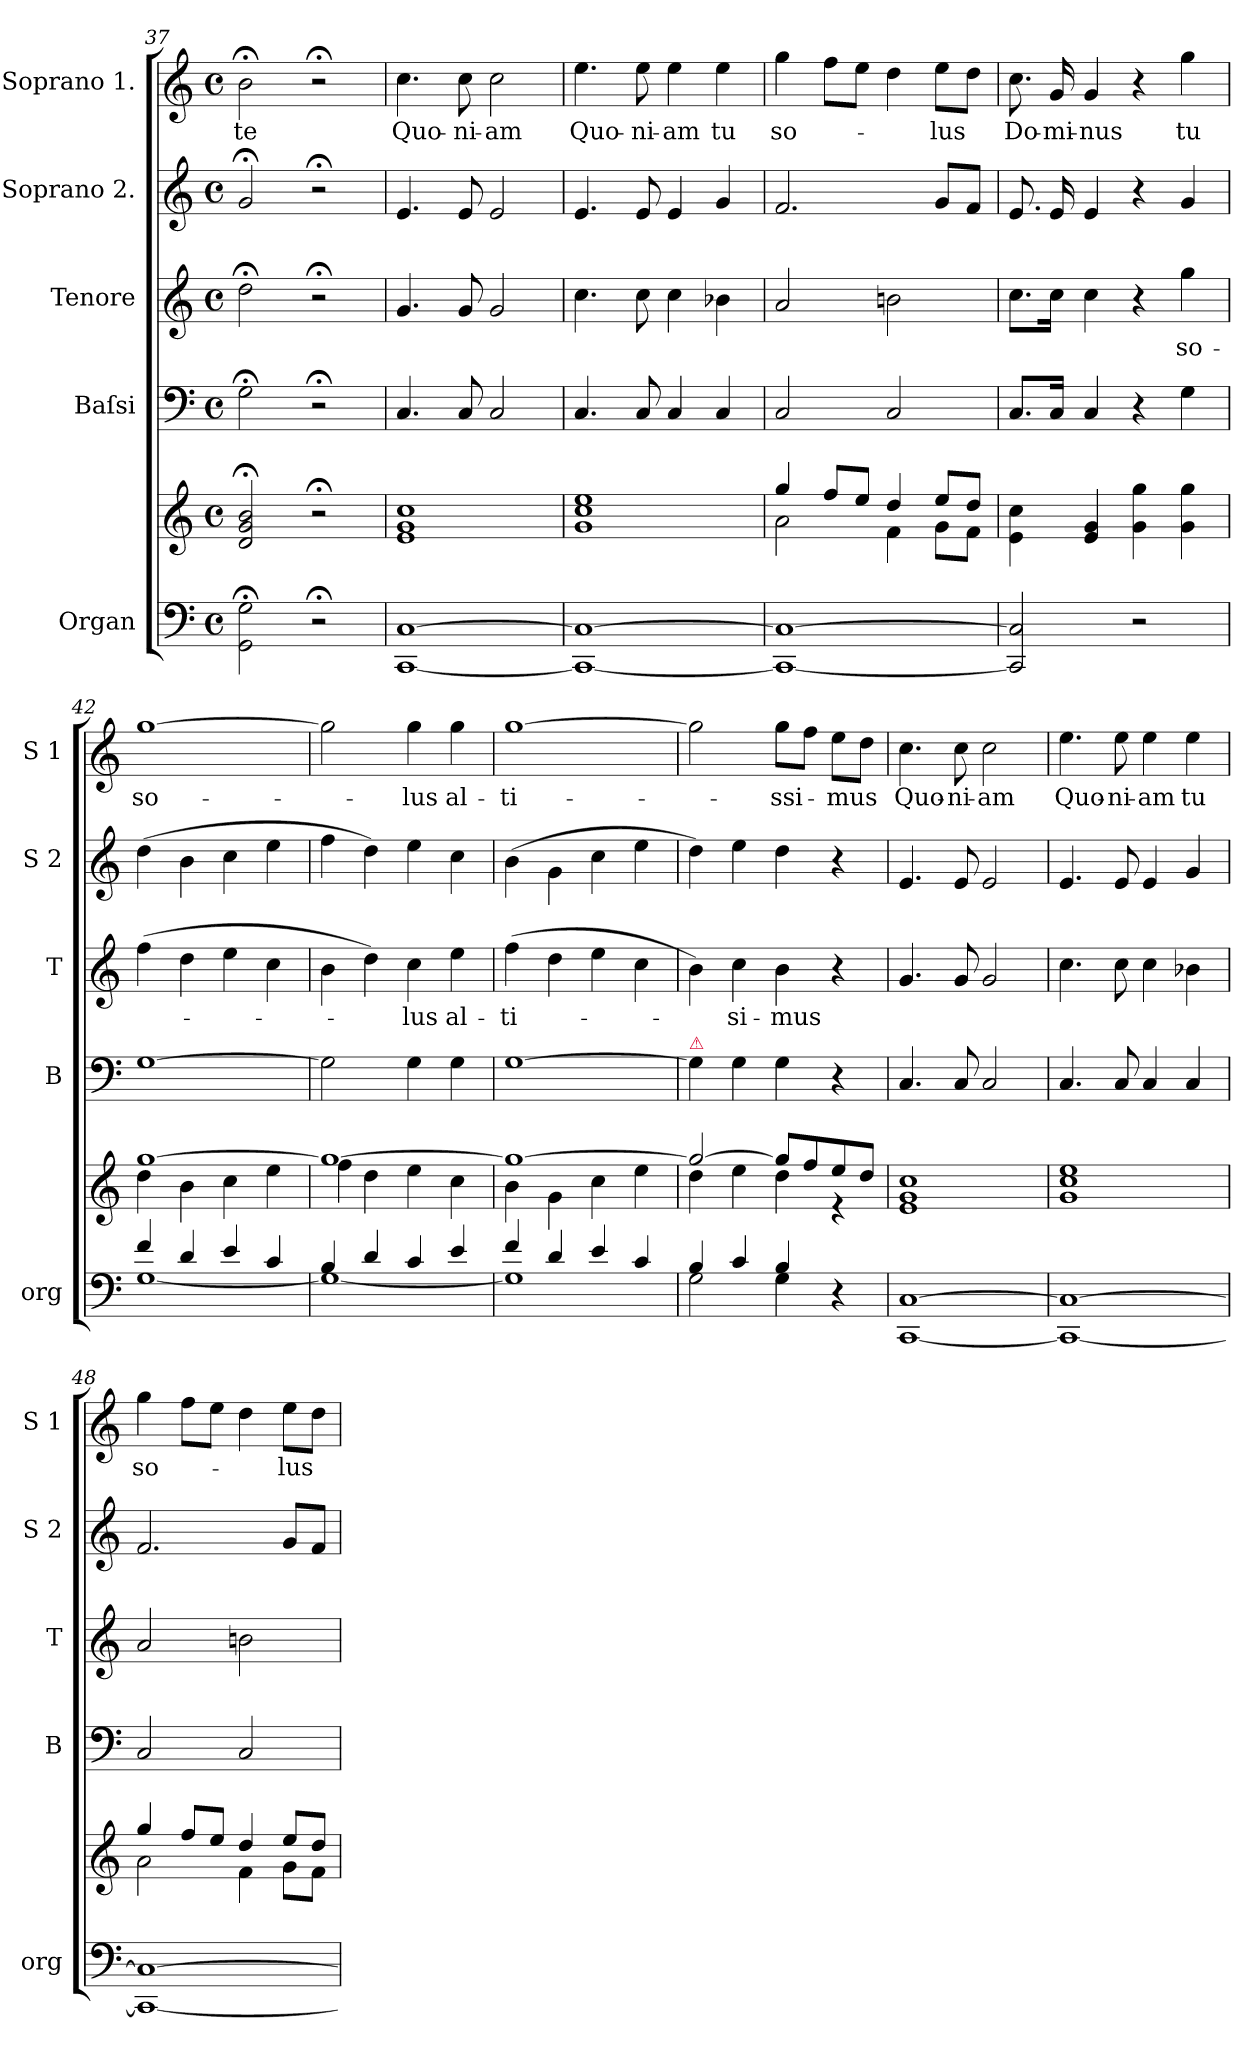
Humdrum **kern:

**kern	**kern	**kern	**kern	**text	**kern	**kern	**text
*part5	*part5	*part4	*part3	*part3	*part2	*part1	*part1
*staff6	*staff5	*staff4	*staff3	*staff3	*staff2	*staff1	*staff1
*I"Organ	*	*I"Baſsi	*I"Tenore	*	*I"Soprano 2.	*I"Soprano 1.	*
*I'org	*	*I'B	*I'T	*	*I'S 2	*I'S 1	*
*clefF4	*clefG2	*clefF4	*clefG2	*	*clefG2	*clefG2	*
*	*	*	*ITrd7c12	*	*	*	*
*k[]	*k[]	*k[]	*k[]	*	*k[]	*k[]	*
*C:	*C:	*C:	*C:	*	*C:	*C:	*
*M4/4	*M4/4	*M4/4	*M4/4	*	*M4/4	*M4/4	*
*met(c)	*met(c)	*met(c)	*met(c)	*	*met(c)	*met(c)	*
=37	=37	=37	=37	=37	=37	=37	=37
2GG;<\ 2G;<\	2d;</ 2g;</ 2b;</	2G;<\	2d;<\	.	2g;</	2b;<\	te
2r;<	2r;<	2r;<	2r;<	.	2r;<	2r;<	.
=38	=38	=38	=38	=38	=38	=38	=38
[<1CC [>1C	1e 1g 1cc	4.C/	4.G/	.	4.e/	4.cc\	Quo-
.	.	8C/	8G/	.	8e/	8cc\	-ni-
.	.	2C/	2G/	.	2e/	2cc\	-am
=39	=39	=39	=39	=39	=39	=39	=39
1CC_< 1C_>	1g 1cc 1ee	4.C/	4.c\	.	4.e/	4.ee\	Quo-
.	.	8C/	8c\	.	8e/	8ee\	-ni-
.	.	4C/	4c\	.	4e/	4ee\	-am
.	.	4C/	4B-X\	.	4g/	4ee\	tu
=40	=40	=40	=40	=40	=40	=40	=40
*	*^	*	*	*	*	*	*
1CC_ 1C_	4gg/	2a\	2C/	2A/	.	2.f/	4gg\	so-
.	8ff/L	.	.	.	.	.	8ff\L	.
.	8ee/J	.	.	.	.	.	8ee\J	.
.	4dd/	4f\	2C/	2Bn\	.	.	4dd\	.
.	8ee/L	8g\L	.	.	.	8g/L	8ee\L	-lus
.	8dd/J	8f\J	.	.	.	8f/J	8dd\J	.
*	*v	*v	*	*	*	*	*	*
=41	=41	=41	=41	=41	=41	=41	=41
2CC]/ 2C]/	4e\ 4cc\	8.C/L	8.c\L	.	8.e/	8.cc\	Do-
.	.	16C/Jk	16c\Jk	.	16e/	16g/	-mi-
.	4e/ 4g/	4C/	4c\	.	4e/	4g/	-nus
2r	4g\ 4gg\	4r	4r	.	4r	4r	.
.	4g\ 4gg\	4G\	4g\	so-	4g/	4gg\	tu
=42	=42	=42	=42	=42	=42	=42	=42
*^	*^	*	*	*	*	*	*
4f/	[<1G	[>1gg	4dd\	[1G	(>4f\	.	(>4dd\	[1gg	so-
4d/	.	.	4b\	.	4d\	.	4b\	.	.
4e/	.	.	4cc\	.	4e\	.	4cc\	.	.
4c/	.	.	4ee\	.	4c\	.	4ee\	.	.
=43	=43	=43	=43	=43	=43	=43	=43	=43	=43
4B/	1G_	1gg_>	4ff\	2G\]	4B\	.	4ff\	2gg\]	.
4d/	.	.	4dd\	.	4d\)	.	4dd\)	.	.
4c/	.	.	4ee\	4G\	4c\	-lus	4ee\	4gg\	-lus
4e/	.	.	4cc\	4G\	4e\	al-	4cc\	4gg\	al-
=44	=44	=44	=44	=44	=44	=44	=44	=44	=44
4f/	1G]	1gg_>	4b\	[1G	(>4f\	-ti-	(>4b\	[1gg	-ti-
4d/	.	.	4g\	.	4d\	.	4g\	.	.
4e/	.	.	4cc\	.	4e\	.	4cc\	.	.
4c/	.	.	4ee\	.	4c\	.	4ee\	.	.
=45	=45	=45	=45	=45	=45	=45	=45	=45	=45
!	!	!	!	!LO:TX:a:color=crimson:t=⚠	!	!	!	!	!
4B/	2G\	2gg/_	4dd\	4G\]	4B\)	.	4dd\)	2gg\]	.
4c/	.	.	4ee\	4G\	4c\	-si-	4ee\	.	.
4B/	4G\	8gg/L]	4dd\	4G\	4B\	-mus	4dd\	8gg\L	-ssi-
.	.	8ff/	.	.	.	.	.	8ff\J	.
4r	4ryy	8ee/	4r	4r	4r	.	4r	8ee\L	-mus
.	.	8dd/J	.	.	.	.	.	8dd\J	.
*v	*v	*	*	*	*	*	*	*	*
*	*v	*v	*	*	*	*	*	*
=46	=46	=46	=46	=46	=46	=46	=46
[<1CC [>1C	1e 1g 1cc	4.C/	4.G/	.	4.e/	4.cc\	Quo-
.	.	8C/	8G/	.	8e/	8cc\	-ni-
.	.	2C/	2G/	.	2e/	2cc\	-am
=47	=47	=47	=47	=47	=47	=47	=47
1CC_< 1C_>	1g 1cc 1ee	4.C/	4.c\	.	4.e/	4.ee\	Quo-
.	.	8C/	8c\	.	8e/	8ee\	-ni-
.	.	4C/	4c\	.	4e/	4ee\	-am
.	.	4C/	4B-X\	.	4g/	4ee\	tu
=48	=48	=48	=48	=48	=48	=48	=48
*	*^	*	*	*	*	*	*
1CC_ 1C_	4gg/	2a\	2C/	2A/	.	2.f/	4gg\	so-
.	8ff/L	.	.	.	.	.	8ff\L	.
.	8ee/J	.	.	.	.	.	8ee\J	.
.	4dd/	4f\	2C/	2Bn\	.	.	4dd\	.
.	8ee/L	8g\L	.	.	.	8g/L	8ee\L	-lus
.	8dd/J	8f\J	.	.	.	8f/J	8dd\J	.
*	*v	*v	*	*	*	*	*	*
=	=	=	=	=	=	=	=
*-	*-	*-	*-	*-	*-	*-	*-
